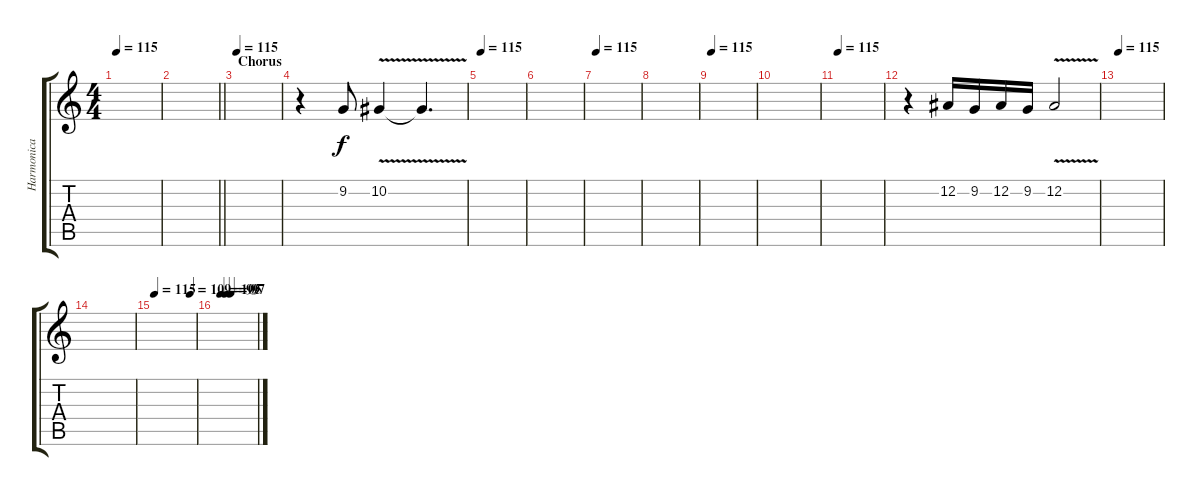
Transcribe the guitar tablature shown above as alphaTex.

\track ("Harmonica" "Harmonica") {instrument harmonica}
\staff {score tabs}
\tuning (Eb4 Bb3 Gb3 Db3 Ab2 Eb2) {hide}
\ts (4 4)
\tempo 115
\clef g2
\ks c
|
\barLineRight lightlight
|
\section ("" "Chorus")
\tempo 115
|
r.4 9.2.8 10.2{v}.4 10.2{t}.4{d} |
\tempo 115
|
|
\tempo 115
|
|
\tempo 115
|
|
\tempo 115
|
r.4 12.2.16 9.2.16 12.2.16 9.2.16 12.2{v}.2 |
\tempo 115
|
|
\tempo 115
\tempo (109 0.875)
|
\tempo (105 0.125)
\tempo (99 0.25)
\tempo (97 0.375)
